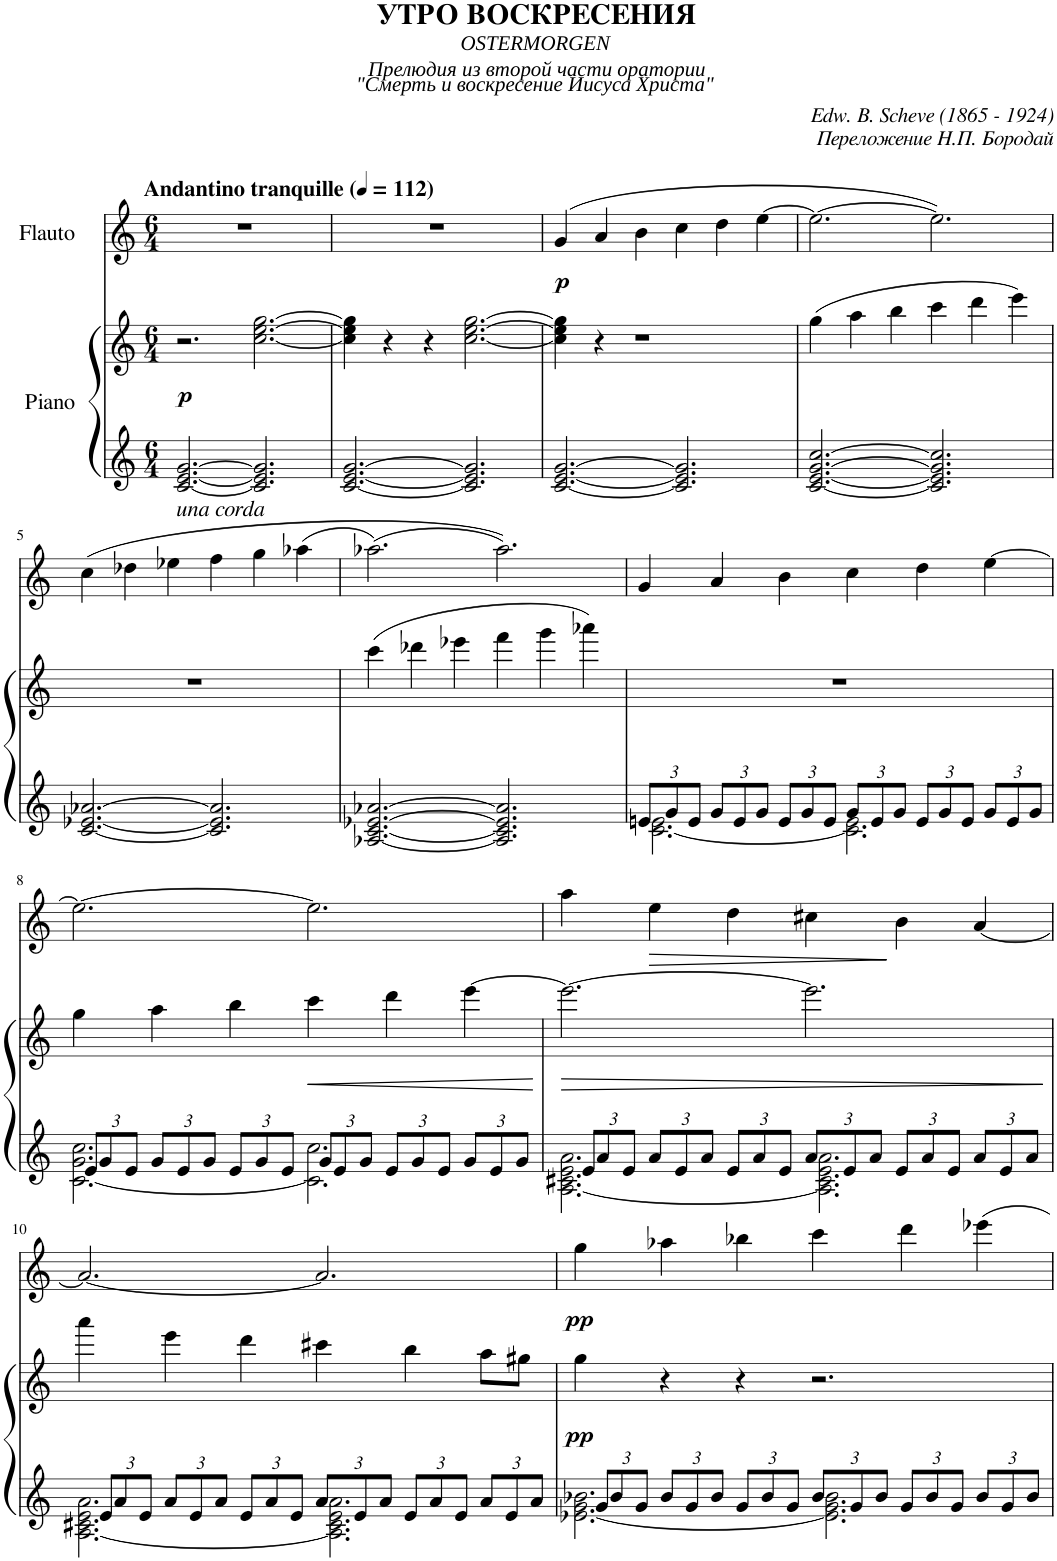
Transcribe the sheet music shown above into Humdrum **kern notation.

**kern	**kern	**dynam	**kern	**dynam
*part2	*part2	*part2	*part1	*part1
*staff3	*staff2	*staff2/3	*staff1	*staff1
*I"Piano	*	*	*I"Flauto	*
*	*	*	*I'Fl	*
*clefG2	*clefG2	*	*clefG2	*
*k[]	*k[]	*	*k[]	*
*M6/4	*M6/4	*	*M6/4	*
*MM112	*MM112	*	*MM112	*
=1	=1	=1	=1	=1
!	!	!	!LO:TX:a:B:t=Andantino tranquille	!
!LO:TX:b:i:t=una corda	!	!	!	!
!	!	!LO:DY:b	!	!
[2.c/ [2.e/ [2.g/	2.r	p	1.r	.
2.c/] 2.e/] 2.g/]	[2.cc\ [2.ee\ [2.gg\	.	.	.
=2	=2	=2	=2	=2
[2.c/ [2.e/ [2.g/	4cc\] 4ee\] 4gg\]	.	1.r	.
.	4r	.	.	.
.	4r	.	.	.
2.c/] 2.e/] 2.g/]	[2.cc\ [2.ee\ [2.gg\	.	.	.
=3	=3	=3	=3	=3
!	!	!	!	!LO:DY:b
[2.c/ [2.e/ [2.g/	4cc\] 4ee\] 4gg\]	.	(4g/	p
.	4r	.	4a/	.
.	1r	.	4b\	.
2.c/] 2.e/] 2.g/]	.	.	4cc\	.
.	.	.	4dd\	.
.	.	.	[4ee\	.
=4	=4	=4	=4	=4
[2.c/ [2.e/ [>2.g/ [2.cc/	(4gg\	.	2.ee\_	.
.	4aa\	.	.	.
.	4bb\	.	.	.
2.c/] 2.e/] 2.g/] 2.cc/]	4ccc\	.	2.ee\])	.
.	4ddd\	.	.	.
.	4eee\)	.	.	.
!!LO:LB:g=z
=5	=5	=5	=5	=5
[2.c/ [2.e-X/ [2.a-X/	1.r	.	(4cc\	.
.	.	.	4dd-X\	.
.	.	.	4ee-X\	.
2.c/] 2.e-/] 2.a-/]	.	.	4ff\	.
.	.	.	4gg\	.
.	.	.	(4aa-X\	.
=6	=6	=6	=6	=6
[2.A-X/ [2.c/ [>2.e-X/ [2.a-X/	(4ccc\	.	(2.aa-X\)	.
.	4ddd-X\	.	.	.
.	4eee-X\	.	.	.
2.A-/] 2.c/] 2.e-/] 2.a-/]	4fff\	.	2.aa-\))	.
.	4ggg\	.	.	.
.	4aaa-X\)	.	.	.
=7	=7	=7	=7	=7
*Xbrackettup	*	*	*	*
*^	*	*	*	*
12e/L	[2.c\ 2.en\	1.r	.	4g/	.
12g/	.	.	.	.	.
12e/J	.	.	.	.	.
12g/L	.	.	.	4a/	.
12e/	.	.	.	.	.
12g/J	.	.	.	.	.
12e/L	.	.	.	4b\	.
12g/	.	.	.	.	.
12e/J	.	.	.	.	.
12g/L	2.c\] 2.e\	.	.	4cc\	.
12e/	.	.	.	.	.
12g/J	.	.	.	.	.
12e/L	.	.	.	4dd\	.
12g/	.	.	.	.	.
12e/J	.	.	.	.	.
12g/L	.	.	.	[4ee\	.
12e/	.	.	.	.	.
12g/J	.	.	.	.	.
!!LO:LB:g=z
=8	=8	=8	=8	=8	=8
12e/L	[2.c\ 2.g\ 2.cc\	4gg\	.	2.ee\_	.
12g/	.	.	.	.	.
12e/J	.	.	.	.	.
12g/L	.	4aa\	.	.	.
12e/	.	.	.	.	.
12g/J	.	.	.	.	.
12e/L	.	4bb\	.	.	.
12g/	.	.	.	.	.
12e/J	.	.	.	.	.
!	!	!	!LO:HP:b	!	!
12g/L	2.c\] 2.cc\	4ccc\	<	2.ee\]	.
12e/	.	.	.	.	.
12g/J	.	.	.	.	.
12e/L	.	4ddd\	.	.	.
12g/	.	.	.	.	.
12e/J	.	.	.	.	.
12g/L	.	[4eee\	.	.	.
12e/	.	.	.	.	.
12g/J	.	.	.	.	.
*v	*v	*	*	*	*
.	.	[	.	.
=9	=9	=9	=9	=9
*^	*	*	*	*
!	!	!	!LO:HP:b	!	!
12e/L	[2.A\ 2.c#X\ 2.e\ 2.a\	2.eee\_	>	4aa\	.
12a/	.	.	.	.	.
12e/J	.	.	.	.	.
!	!	!	!	!	!LO:HP:b
12a/L	.	.	.	4ee\	>
12e/	.	.	.	.	.
12a/J	.	.	.	.	.
12e/L	.	.	.	4dd\	.
12a/	.	.	.	.	.
12e/J	.	.	.	.	.
12a/L	2.A\] 2.c#\ 2.e\ 2.a\	2.eee\]	.	4cc#X\	.
12e/	.	.	.	.	.
12a/J	.	.	.	.	.
12e/L	.	.	.	4b\	]
12a/	.	.	.	.	.
12e/J	.	.	.	.	.
12a/L	.	.	.	[4a/	.
12e/	.	.	.	.	.
12a/J	.	.	.	.	.
*v	*v	*	*	*	*
.	.	]	.	.
!!LO:LB:g=z
=10	=10	=10	=10	=10
*^	*	*	*	*
12e/L	[2.A\ 2.c#X\ 2.e\ 2.a\	4aaa\	.	2.a/_	.
12a/	.	.	.	.	.
12e/J	.	.	.	.	.
12a/L	.	4eee\	.	.	.
12e/	.	.	.	.	.
12a/J	.	.	.	.	.
12e/L	.	4ddd\	.	.	.
12a/	.	.	.	.	.
12e/J	.	.	.	.	.
12a/L	2.A\] 2.c#\ 2.e\ 2.a\	4ccc#X\	.	2.a/]	.
12e/	.	.	.	.	.
12a/J	.	.	.	.	.
12e/L	.	4bb\	.	.	.
12a/	.	.	.	.	.
12e/J	.	.	.	.	.
12a/L	.	8aa\L	.	.	.
12e/	.	.	.	.	.
.	.	8gg#X\J	.	.	.
12a/J	.	.	.	.	.
=11	=11	=11	=11	=11	=11
!	!	!	!LO:DY:b	!	!LO:DY:b
12g/L	[2.e-X\ 2.g\ 2.b-X\	4gg\	pp	4gg\	pp
12b-/	.	.	.	.	.
12g/J	.	.	.	.	.
12b-/L	.	4r	.	4aa-X\	.
12g/	.	.	.	.	.
12b-/J	.	.	.	.	.
12g/L	.	4r	.	4bb-X\	.
12b-/	.	.	.	.	.
12g/J	.	.	.	.	.
12b-/L	2.e-\] 2.g\ 2.b-\	2.r	.	4ccc\	.
12g/	.	.	.	.	.
12b-/J	.	.	.	.	.
12g/L	.	.	.	4ddd\	.
12b-/	.	.	.	.	.
12g/J	.	.	.	.	.
12b-/L	.	.	.	4eee-X\	.
12g/	.	.	.	.	.
12b-/J	.	.	.	.	.
*v	*v	*	*	*	*
=	=	=	=	=
*-	*-	*-	*-	*-
